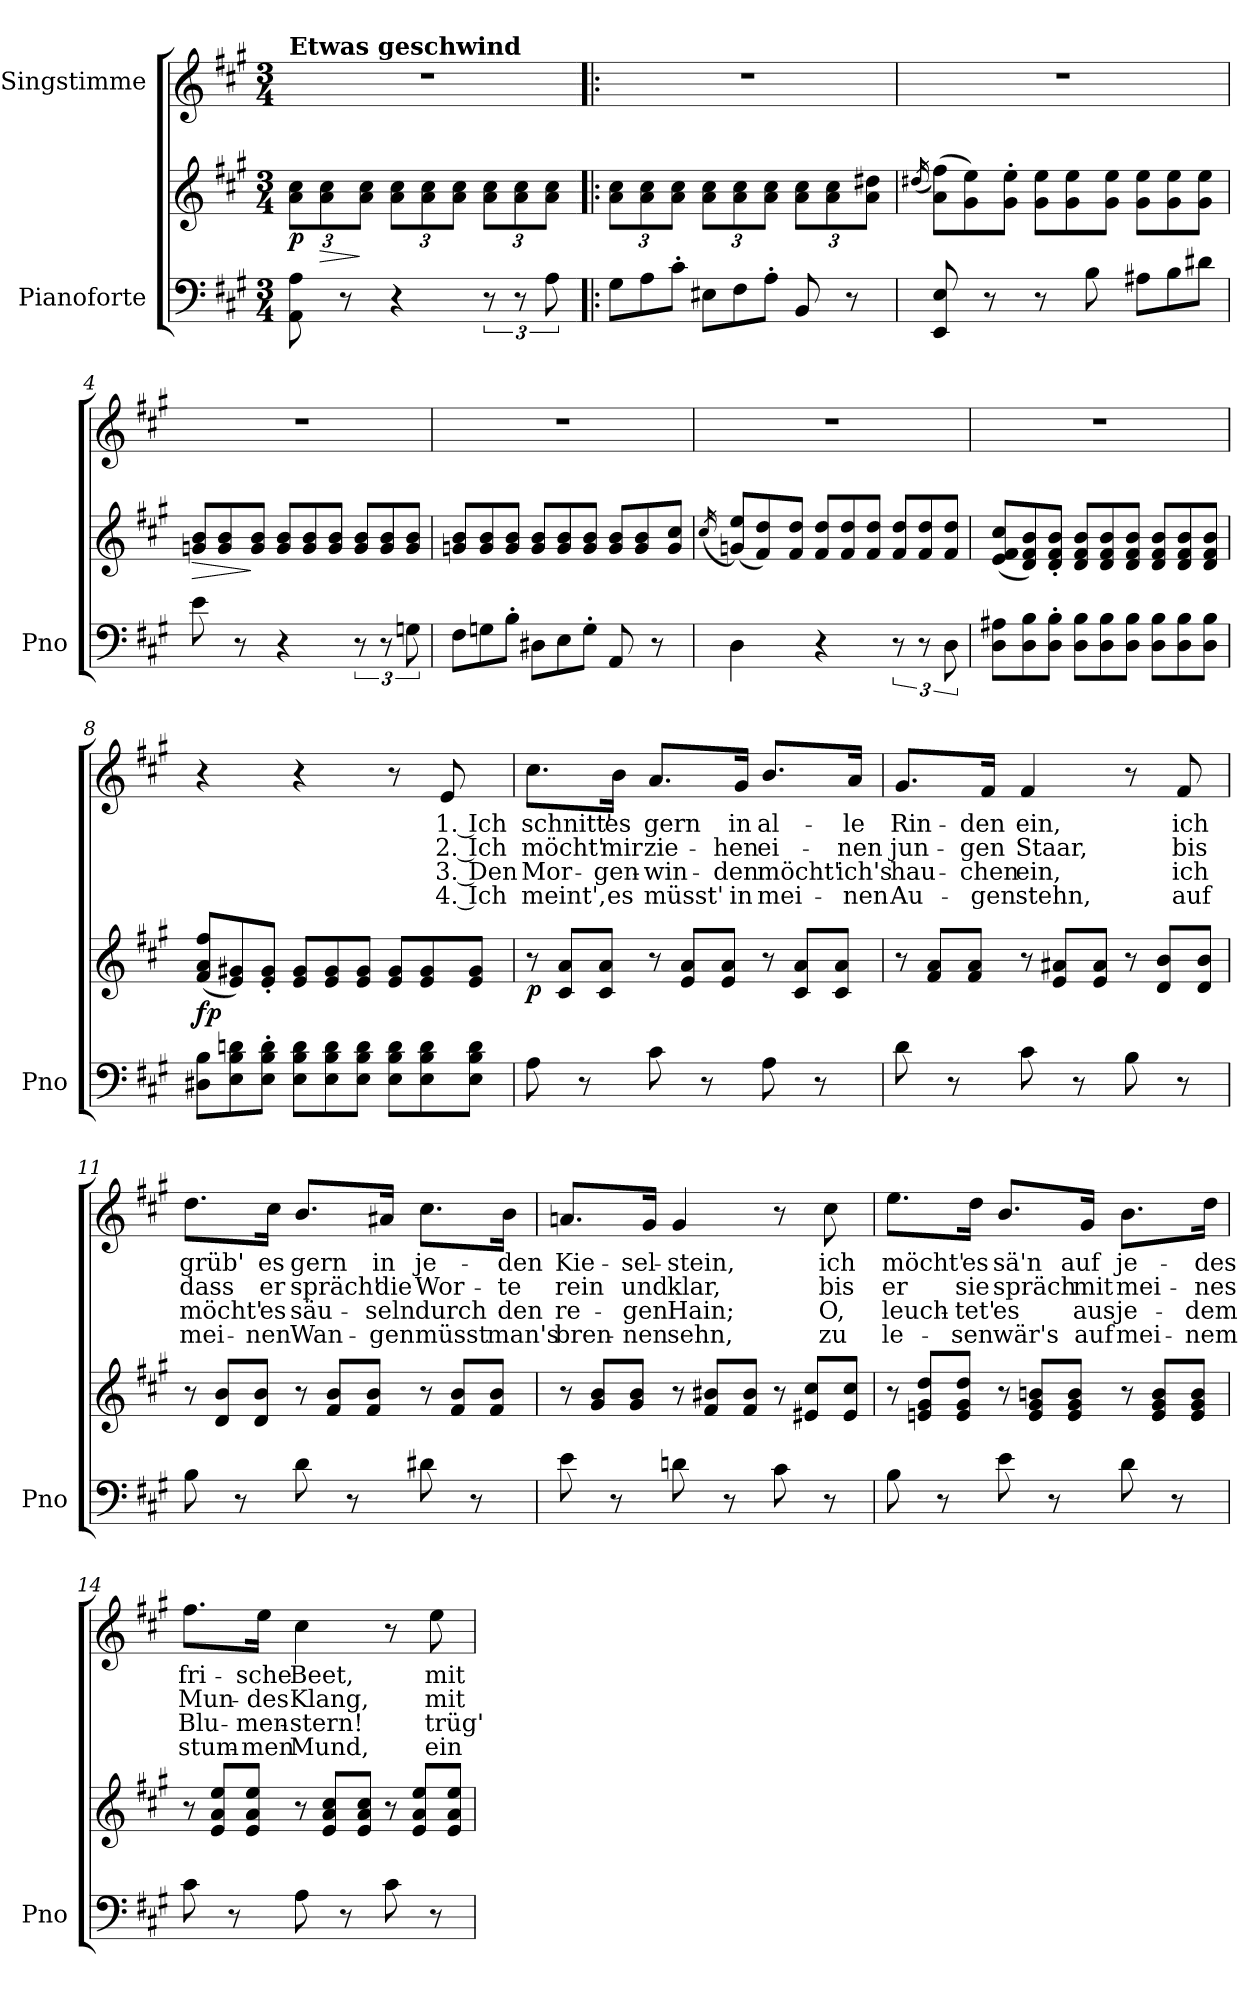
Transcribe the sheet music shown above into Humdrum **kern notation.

**kern	**kern	**dynam	**kern	**text	**text	**text	**text
*part2	*part2	*part2	*part1	*part1	*part1	*part1	*part1
*staff3	*staff2	*staff2/3	*staff1	*staff1	*staff1	*staff1	*staff1
*I"Pianoforte	*	*	*I"Singstimme	*	*	*	*
*I'Pno	*	*	*	*	*	*	*
*clefF4	*clefG2	*	*clefG2	*	*	*	*
*k[f#c#g#]	*k[f#c#g#]	*	*k[f#c#g#]	*	*	*	*
*M3/4	*M3/4	*	*M3/4	*	*	*	*
*	*Xbrackettup	*	*	*	*	*	*
=1	=1	=1	=1	=1	=1	=1	=1
!	!	!	!LO:TX:a:B:t=Etwas geschwind	!	!	!	!
!	!	!LO:DY:b	!	!	!	!	!
8AA\ 8A\	12a\ 12cc#\L	p	2.r	.	.	.	.
!	!	!LO:HP:b	!	!	!	!	!
.	12a\ 12cc#\	>	.	.	.	.	.
8r	.	.	.	.	.	.	.
.	12a\ 12cc#\J	]	.	.	.	.	.
4r	12a\ 12cc#\L	.	.	.	.	.	.
.	12a\ 12cc#\	.	.	.	.	.	.
.	12a\ 12cc#\J	.	.	.	.	.	.
12r	12a\ 12cc#\L	.	.	.	.	.	.
12r	12a\ 12cc#\	.	.	.	.	.	.
12A\	12a\ 12cc#\J	.	.	.	.	.	.
=2!|:	=2!|:	=2!|:	=2!|:	=2!|:	=2!|:	=2!|:	=2!|:
*Xtuplet	*	*	*	*	*	*	*
12G#\L	12a\ 12cc#\L	.	2.r	.	.	.	.
12A\	12a\ 12cc#\	.	.	.	.	.	.
12c#'\J	12a\ 12cc#\J	.	.	.	.	.	.
12E#X\L	12a\ 12cc#\L	.	.	.	.	.	.
12F#\	12a\ 12cc#\	.	.	.	.	.	.
12A'\J	12a\ 12cc#\J	.	.	.	.	.	.
8BB/	12a\ 12cc#\L	.	.	.	.	.	.
.	12a\ 12cc#\	.	.	.	.	.	.
8r	.	.	.	.	.	.	.
.	12a\ 12dd#X\J	.	.	.	.	.	.
=3	=3	=3	=3	=3	=3	=3	=3
.	(16qdd#X/	.	.	.	.	.	.
*	*Xtuplet	*	*	*	*	*	*
8EE/ 8E/	(12a\ 12ff#\L)	.	2.r	.	.	.	.
.	12g#\ 12ee\)	.	.	.	.	.	.
8r	.	.	.	.	.	.	.
.	12g#\' 12ee\'J	.	.	.	.	.	.
8r	12g#\ 12ee\L	.	.	.	.	.	.
.	12g#\ 12ee\	.	.	.	.	.	.
8B\	.	.	.	.	.	.	.
.	12g#\ 12ee\J	.	.	.	.	.	.
12A#X\L	12g#\ 12ee\L	.	.	.	.	.	.
12B\	12g#\ 12ee\	.	.	.	.	.	.
12d#X\J	12g#\ 12ee\J	.	.	.	.	.	.
=4	=4	=4	=4	=4	=4	=4	=4
*^	*	*	*	*	*	*	*
!	!	!	!LO:HP:b	!	!	!	!	!
8e\	8ryy	12gn/ 12b/L	>	2.r	.	.	.	.
.	.	12g/ 12b/	.	.	.	.	.	.
8r	8ryy	.	.	.	.	.	.	.
.	.	12g/ 12b/J	]	.	.	.	.	.
4r	4ryy	12g/ 12b/L	.	.	.	.	.	.
.	.	12g/ 12b/	.	.	.	.	.	.
.	.	12g/ 12b/J	.	.	.	.	.	.
*tuplet	*	*	*	*	*	*	*	*
12r	4ryy	12g/ 12b/L	.	.	.	.	.	.
12r	.	12g/ 12b/	.	.	.	.	.	.
12Gn\	.	12g/ 12b/J	.	.	.	.	.	.
*v	*v	*	*	*	*	*	*	*
=5	=5	=5	=5	=5	=5	=5	=5
*Xtuplet	*	*	*	*	*	*	*
12F#\L	12gn/ 12b/L	.	2.r	.	.	.	.
12Gn\	12g/ 12b/	.	.	.	.	.	.
12B'\J	12g/ 12b/J	.	.	.	.	.	.
12D#X\L	12g/ 12b/L	.	.	.	.	.	.
12E\	12g/ 12b/	.	.	.	.	.	.
12G'\J	12g/ 12b/J	.	.	.	.	.	.
8AA/	12g/ 12b/L	.	.	.	.	.	.
.	12g/ 12b/	.	.	.	.	.	.
8r	.	.	.	.	.	.	.
.	12g/ 12cc#/J	.	.	.	.	.	.
=6	=6	=6	=6	=6	=6	=6	=6
.	(>16qcc#/	.	.	.	.	.	.
*^	*	*	*	*	*	*	*
4D\	8ryy	(12gn/ 12ee/L)	.	2.r	.	.	.	.
.	.	12f#/ 12dd/)	.	.	.	.	.	.
.	8ryy	.	.	.	.	.	.	.
.	.	12f#/ 12dd/J	.	.	.	.	.	.
4r	4ryy	12f#/ 12dd/L	.	.	.	.	.	.
.	.	12f#/ 12dd/	.	.	.	.	.	.
.	.	12f#/ 12dd/J	.	.	.	.	.	.
*tuplet	*	*	*	*	*	*	*	*
12r	4ryy	12f#/ 12dd/L	.	.	.	.	.	.
12r	.	12f#/ 12dd/	.	.	.	.	.	.
12D\	.	12f#/ 12dd/J	.	.	.	.	.	.
*v	*v	*	*	*	*	*	*	*
=7	=7	=7	=7	=7	=7	=7	=7
*Xtuplet	*	*	*	*	*	*	*
12D\ 12A#X\L	(12e/ 12f#/ 12cc#/L	.	2.r	.	.	.	.
12D\ 12B\	12d/ 12f#/ 12b/)	.	.	.	.	.	.
12D\' 12B\'J	12d/' 12f#/' 12b/'J	.	.	.	.	.	.
12D\ 12B\L	12d/ 12f#/ 12b/L	.	.	.	.	.	.
12D\ 12B\	12d/ 12f#/ 12b/	.	.	.	.	.	.
12D\ 12B\J	12d/ 12f#/ 12b/J	.	.	.	.	.	.
12D\ 12B\L	12d/ 12f#/ 12b/L	.	.	.	.	.	.
12D\ 12B\	12d/ 12f#/ 12b/	.	.	.	.	.	.
12D\ 12B\J	12d/ 12f#/ 12b/J	.	.	.	.	.	.
=8	=8	=8	=8	=8	=8	=8	=8
!	!	!LO:DY:b	!	!	!	!	!
12D#X\ 12B\L	(12f#/ 12a/ 12ff#/L	fp	4r	.	.	.	.
12E\ 12B\ 12dn\	12e/ 12g#X/)	.	.	.	.	.	.
12E\' 12B\' 12d\'J	12e/' 12g#/'J	.	.	.	.	.	.
12E\ 12B\ 12d\L	12e/ 12g#/L	.	4r	.	.	.	.
12E\ 12B\ 12d\	12e/ 12g#/	.	.	.	.	.	.
12E\ 12B\ 12d\J	12e/ 12g#/J	.	.	.	.	.	.
12E\ 12B\ 12d\L	12e/ 12g#/L	.	8r	.	.	.	.
12E\ 12B\ 12d\	12e/ 12g#/	.	.	.	.	.	.
.	.	.	8e/	1. Ich	2. Ich	3. Den	4. Ich
12E\ 12B\ 12d\J	12e/ 12g#/J	.	.	.	.	.	.
=9	=9	=9	=9	=9	=9	=9	=9
!	!	!LO:DY:b	!	!	!	!	!
8A\	12r	p	8.cc#\L	schnitt'	möcht'	Mor-	meint',
.	12c#/ 12a/L	.	.	.	.	.	.
8r	.	.	.	.	.	.	.
.	12c#/ 12a/J	.	.	.	.	.	.
.	.	.	16b\Jk	es	mir	-gen-	es
8c#\	12r	.	8.a/L	gern	zie-	-win-	müsst'
.	12e/ 12a/L	.	.	.	.	.	.
8r	.	.	.	.	.	.	.
.	12e/ 12a/J	.	.	.	.	.	.
.	.	.	16g#/Jk	in	-hen	-den	in
8A\	12r	.	8.b/L	al-	ei-	möcht'	mei-
.	12c#/ 12a/L	.	.	.	.	.	.
8r	.	.	.	.	.	.	.
.	12c#/ 12a/J	.	.	.	.	.	.
.	.	.	16a/Jk	-le	-nen	ich's	-nen
=10	=10	=10	=10	=10	=10	=10	=10
8d\	12r	.	8.g#/L	Rin-	jun-	hau-	Au-
.	12f#/ 12a/L	.	.	.	.	.	.
8r	.	.	.	.	.	.	.
.	12f#/ 12a/J	.	.	.	.	.	.
.	.	.	16f#/Jk	-den	-gen	-chen	-gen
8c#\	12r	.	4f#/	ein,	Staar,	ein,	stehn,
.	12e/ 12a#X/L	.	.	.	.	.	.
8r	.	.	.	.	.	.	.
.	12e/ 12a#/J	.	.	.	.	.	.
8B\	12r	.	8r	.	.	.	.
.	12d/ 12b/L	.	.	.	.	.	.
8r	.	.	8f#/	ich	bis	ich	auf
.	12d/ 12b/J	.	.	.	.	.	.
=11	=11	=11	=11	=11	=11	=11	=11
8B\	12r	.	8.dd\L	grüb'	dass	möcht'	mei-
.	12d/ 12b/L	.	.	.	.	.	.
8r	.	.	.	.	.	.	.
.	12d/ 12b/J	.	.	.	.	.	.
.	.	.	16cc#\Jk	es	er	es	-nen
8d\	12r	.	8.b/L	gern	spräch'	säu-	Wan-
.	12f#/ 12b/L	.	.	.	.	.	.
8r	.	.	.	.	.	.	.
.	12f#/ 12b/J	.	.	.	.	.	.
.	.	.	16a#X/Jk	in	die	-seln	-gen
8d#X\	12r	.	8.cc#\L	je-	Wor-	durch	müsst
.	12f#/ 12b/L	.	.	.	.	.	.
8r	.	.	.	.	.	.	.
.	12f#/ 12b/J	.	.	.	.	.	.
.	.	.	16b\Jk	-den	-te	den	man's
=12	=12	=12	=12	=12	=12	=12	=12
8e\	12r	.	8.an/L	Kie-	rein	re-	bren-
.	12g#/ 12b/L	.	.	.	.	.	.
8r	.	.	.	.	.	.	.
.	12g#/ 12b/J	.	.	.	.	.	.
.	.	.	16g#/Jk	-sel-	und	-gen	-nen
8dn\	12r	.	4g#/	-stein,	klar,	Hain;	sehn,
.	12f#/ 12b#X/L	.	.	.	.	.	.
8r	.	.	.	.	.	.	.
.	12f#/ 12b#/J	.	.	.	.	.	.
8c#\	12r	.	8r	.	.	.	.
.	12e#X/ 12cc#/L	.	.	.	.	.	.
8r	.	.	8cc#\	ich	bis	O,	zu
.	12e#/ 12cc#/J	.	.	.	.	.	.
=13	=13	=13	=13	=13	=13	=13	=13
8B\	12r	.	8.ee\L	möcht'	er	leuch-	le-
.	12en/ 12g#/ 12dd/L	.	.	.	.	.	.
8r	.	.	.	.	.	.	.
.	12e/ 12g#/ 12dd/J	.	.	.	.	.	.
.	.	.	16dd\Jk	es	sie	-tet'	-sen
8e\	12r	.	8.b/L	sä'n	spräch	es	wär's
.	12e/ 12g#/ 12bn/L	.	.	.	.	.	.
8r	.	.	.	.	.	.	.
.	12e/ 12g#/ 12b/J	.	.	.	.	.	.
.	.	.	16g#/Jk	auf	mit	aus	auf
8d\	12r	.	8.b\L	je-	mei-	je-	mei-
.	12e/ 12g#/ 12b/L	.	.	.	.	.	.
8r	.	.	.	.	.	.	.
.	12e/ 12g#/ 12b/J	.	.	.	.	.	.
.	.	.	16dd\Jk	-des	-nes	-dem	-nem
=14	=14	=14	=14	=14	=14	=14	=14
8c#\	12r	.	8.ff#\L	fri-	Mun-	Blu-	stum-
.	12e/ 12a/ 12ee/L	.	.	.	.	.	.
8r	.	.	.	.	.	.	.
.	12e/ 12a/ 12ee/J	.	.	.	.	.	.
.	.	.	16ee\Jk	-sche	-des	-men-	-men
8A\	12r	.	4cc#\	Beet,	Klang,	-stern!	Mund,
.	12e/ 12a/ 12cc#/L	.	.	.	.	.	.
8r	.	.	.	.	.	.	.
.	12e/ 12a/ 12cc#/J	.	.	.	.	.	.
8c#\	12r	.	8r	.	.	.	.
.	12e/ 12a/ 12ee/L	.	.	.	.	.	.
8r	.	.	8ee\	mit	mit	trüg'	ein
.	12e/ 12a/ 12ee/J	.	.	.	.	.	.
=	=	=	=	=	=	=	=
*-	*-	*-	*-	*-	*-	*-	*-
